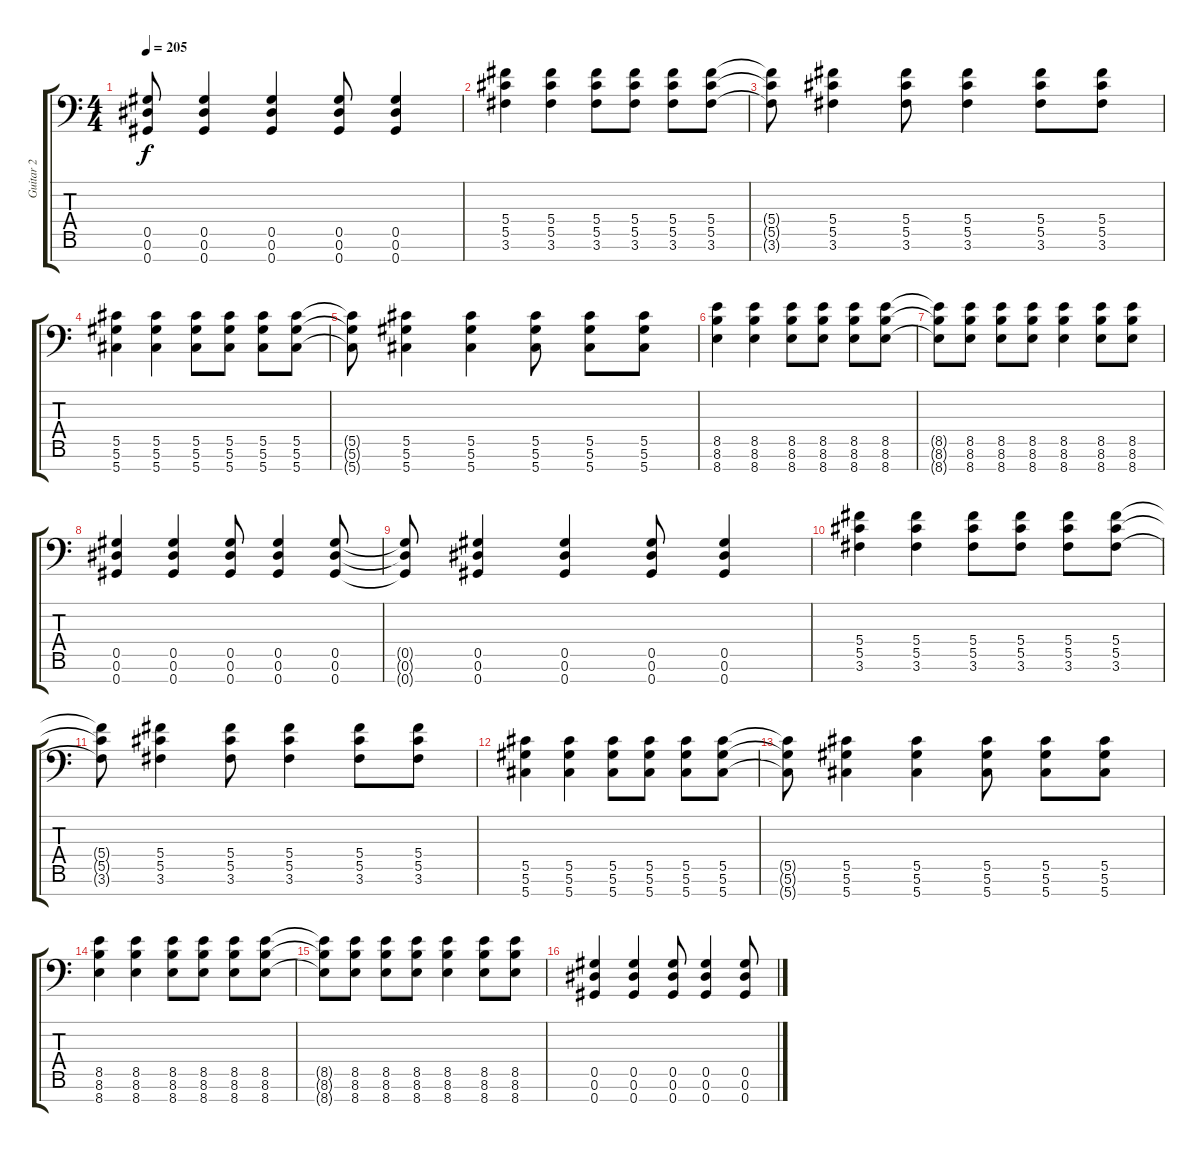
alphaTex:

\track ("Guitar 2" "Guitar 2") {instrument distortionguitar}
\staff {score tabs}
\tuning (Eb4 Bb3 Gb3 Db3 Ab2 Eb2 Ab1) {hide}
\ts (4 4)
\tempo 205
\clef f4
\ks c
(0.5{t} 0.6{t} 0.7{t}).8{dy f} (0.5 0.6 0.7).4 (0.5 0.6 0.7).4 (0.5 0.6 0.7).8 (0.5 0.6 0.7).4 |
(5.4 5.5 3.6).4 (5.4 5.5 3.6).4 (5.4 5.5 3.6).8 (5.4 5.5 3.6).8 (5.4 5.5 3.6).8 (5.4 5.5 3.6).8 |
(5.4{t} 5.5{t} 3.6{t}).8 (5.4 5.5 3.6).4 (5.4 5.5 3.6).8 (5.4 5.5 3.6).4 (5.4 5.5 3.6).8 (5.4 5.5 3.6).8 |
(5.5 5.6 5.7).4 (5.5 5.6 5.7).4 (5.5 5.6 5.7).8 (5.5 5.6 5.7).8 (5.5 5.6 5.7).8 (5.5 5.6 5.7).8 |
(5.5{t} 5.6{t} 5.7{t}).8 (5.5 5.6 5.7).4 (5.5 5.6 5.7).4 (5.5 5.6 5.7).8 (5.5 5.6 5.7).8 (5.5 5.6 5.7).8 |
(8.5 8.6 8.7).4 (8.5 8.6 8.7).4 (8.5 8.6 8.7).8 (8.5 8.6 8.7).8 (8.5 8.6 8.7).8 (8.5 8.6 8.7).8 |
(8.5{t} 8.6{t} 8.7{t}).8 (8.5 8.6 8.7).8 (8.5 8.6 8.7).8 (8.5 8.6 8.7).8 (8.5 8.6 8.7).4 (8.5 8.6 8.7).8 (8.5 8.6 8.7).8 |
(0.5 0.6 0.7).4 (0.5 0.6 0.7).4 (0.5 0.6 0.7).8 (0.5 0.6 0.7).4 (0.5 0.6 0.7).8 |
(0.5{t} 0.6{t} 0.7{t}).8 (0.5 0.6 0.7).4 (0.5 0.6 0.7).4 (0.5 0.6 0.7).8 (0.5 0.6 0.7).4 |
(5.4 5.5 3.6).4 (5.4 5.5 3.6).4 (5.4 5.5 3.6).8 (5.4 5.5 3.6).8 (5.4 5.5 3.6).8 (5.4 5.5 3.6).8 |
(5.4{t} 5.5{t} 3.6{t}).8 (5.4 5.5 3.6).4 (5.4 5.5 3.6).8 (5.4 5.5 3.6).4 (5.4 5.5 3.6).8 (5.4 5.5 3.6).8 |
(5.5 5.6 5.7).4 (5.5 5.6 5.7).4 (5.5 5.6 5.7).8 (5.5 5.6 5.7).8 (5.5 5.6 5.7).8 (5.5 5.6 5.7).8 |
(5.5{t} 5.6{t} 5.7{t}).8 (5.5 5.6 5.7).4 (5.5 5.6 5.7).4 (5.5 5.6 5.7).8 (5.5 5.6 5.7).8 (5.5 5.6 5.7).8 |
(8.5 8.6 8.7).4 (8.5 8.6 8.7).4 (8.5 8.6 8.7).8 (8.5 8.6 8.7).8 (8.5 8.6 8.7).8 (8.5 8.6 8.7).8 |
(8.5{t} 8.6{t} 8.7{t}).8 (8.5 8.6 8.7).8 (8.5 8.6 8.7).8 (8.5 8.6 8.7).8 (8.5 8.6 8.7).4 (8.5 8.6 8.7).8 (8.5 8.6 8.7).8 |
(0.5 0.6 0.7).4 (0.5 0.6 0.7).4 (0.5 0.6 0.7).8 (0.5 0.6 0.7).4 (0.5 0.6 0.7).8
